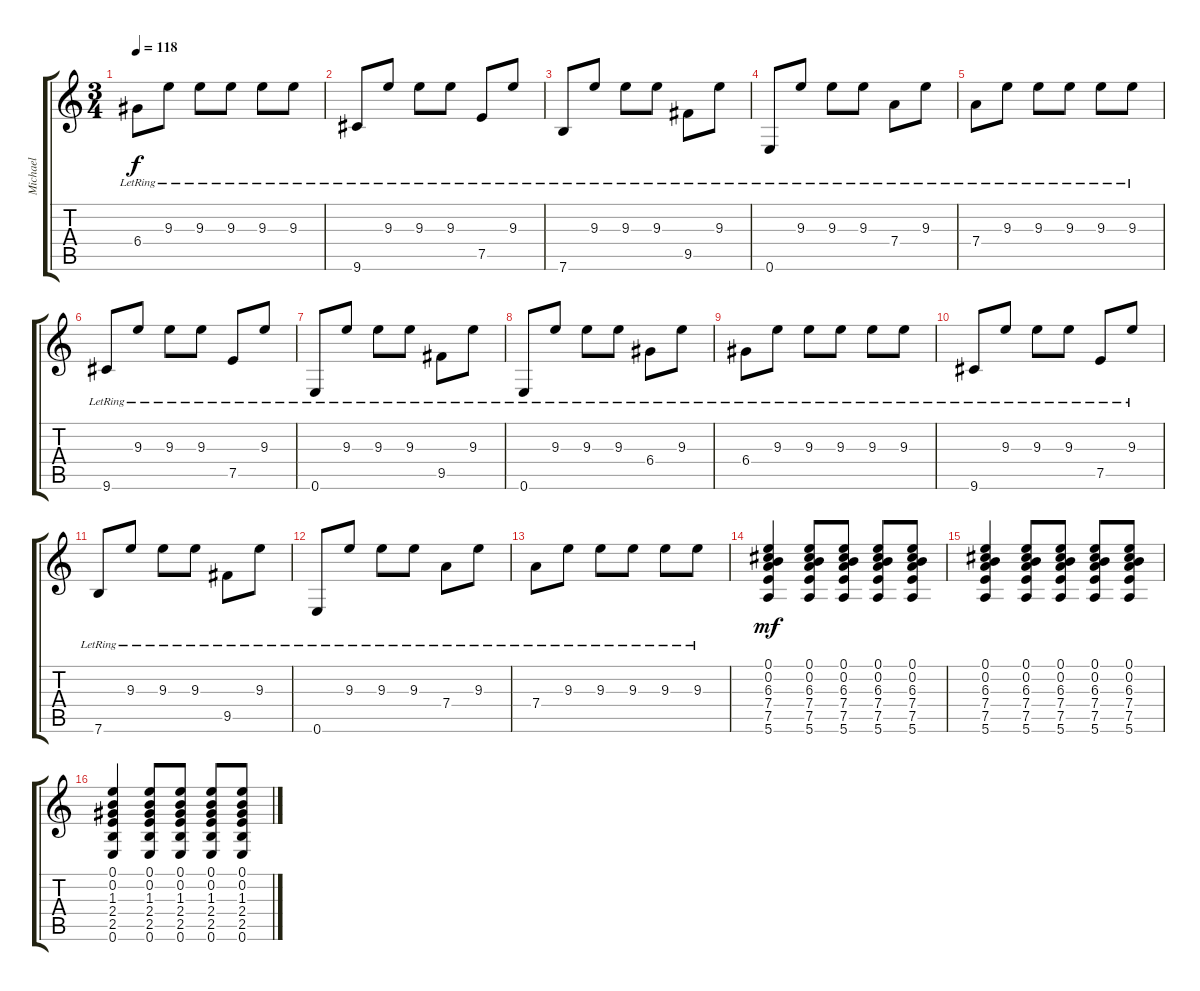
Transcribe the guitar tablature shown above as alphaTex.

\track ("Michael" "Michael") {instrument acousticguitarsteel}
\staff {score tabs}
\tuning (E4 B3 G3 D3 A2 E2) {hide}
\ts (3 4)
\tempo 118
\clef g2
\ks c
6.4{lr}.8{dy f} 9.3{lr}.8 9.3{lr}.8 9.3{lr}.8 9.3{lr}.8 9.3{lr}.8 |
9.6{lr}.8 9.3{lr}.8 9.3{lr}.8 9.3{lr}.8 7.5{lr}.8 9.3{lr}.8 |
7.6{lr}.8 9.3{lr}.8 9.3{lr}.8 9.3{lr}.8 9.5{lr}.8 9.3{lr}.8 |
0.6{lr}.8 9.3{lr}.8 9.3{lr}.8 9.3{lr}.8 7.4{lr}.8 9.3{lr}.8 |
7.4{lr}.8 9.3{lr}.8 9.3{lr}.8 9.3{lr}.8 9.3{lr}.8 9.3{lr}.8 |
9.6{lr}.8 9.3{lr}.8 9.3{lr}.8 9.3{lr}.8 7.5{lr}.8 9.3{lr}.8 |
0.6{lr}.8 9.3{lr}.8 9.3{lr}.8 9.3{lr}.8 9.5{lr}.8 9.3{lr}.8 |
0.6{lr}.8 9.3{lr}.8 9.3{lr}.8 9.3{lr}.8 6.4{lr}.8 9.3{lr}.8 |
6.4{lr}.8 9.3{lr}.8 9.3{lr}.8 9.3{lr}.8 9.3{lr}.8 9.3{lr}.8 |
9.6{lr}.8 9.3{lr}.8 9.3{lr}.8 9.3{lr}.8 7.5{lr}.8 9.3{lr}.8 |
7.6{lr}.8 9.3{lr}.8 9.3{lr}.8 9.3{lr}.8 9.5{lr}.8 9.3{lr}.8 |
0.6{lr}.8 9.3{lr}.8 9.3{lr}.8 9.3{lr}.8 7.4{lr}.8 9.3{lr}.8 |
7.4{lr}.8 9.3{lr}.8 9.3{lr}.8 9.3{lr}.8 9.3{lr}.8 9.3{lr}.8 |
(0.1 0.2 6.3 7.4 7.5 5.6).4{dy mf} (0.1 0.2 6.3 7.4 7.5 5.6).8 (0.1 0.2 6.3 7.4 7.5 5.6).8 (0.1 0.2 6.3 7.4 7.5 5.6).8 (0.1 0.2 6.3 7.4 7.5 5.6).8 |
(0.1 0.2 6.3 7.4 7.5 5.6).4 (0.1 0.2 6.3 7.4 7.5 5.6).8 (0.1 0.2 6.3 7.4 7.5 5.6).8 (0.1 0.2 6.3 7.4 7.5 5.6).8 (0.1 0.2 6.3 7.4 7.5 5.6).8 |
(0.1 0.2 1.3 2.4 2.5 0.6).4 (0.1 0.2 1.3 2.4 2.5 0.6).8 (0.1 0.2 1.3 2.4 2.5 0.6).8 (0.1 0.2 1.3 2.4 2.5 0.6).8 (0.1 0.2 1.3 2.4 2.5 0.6).8
